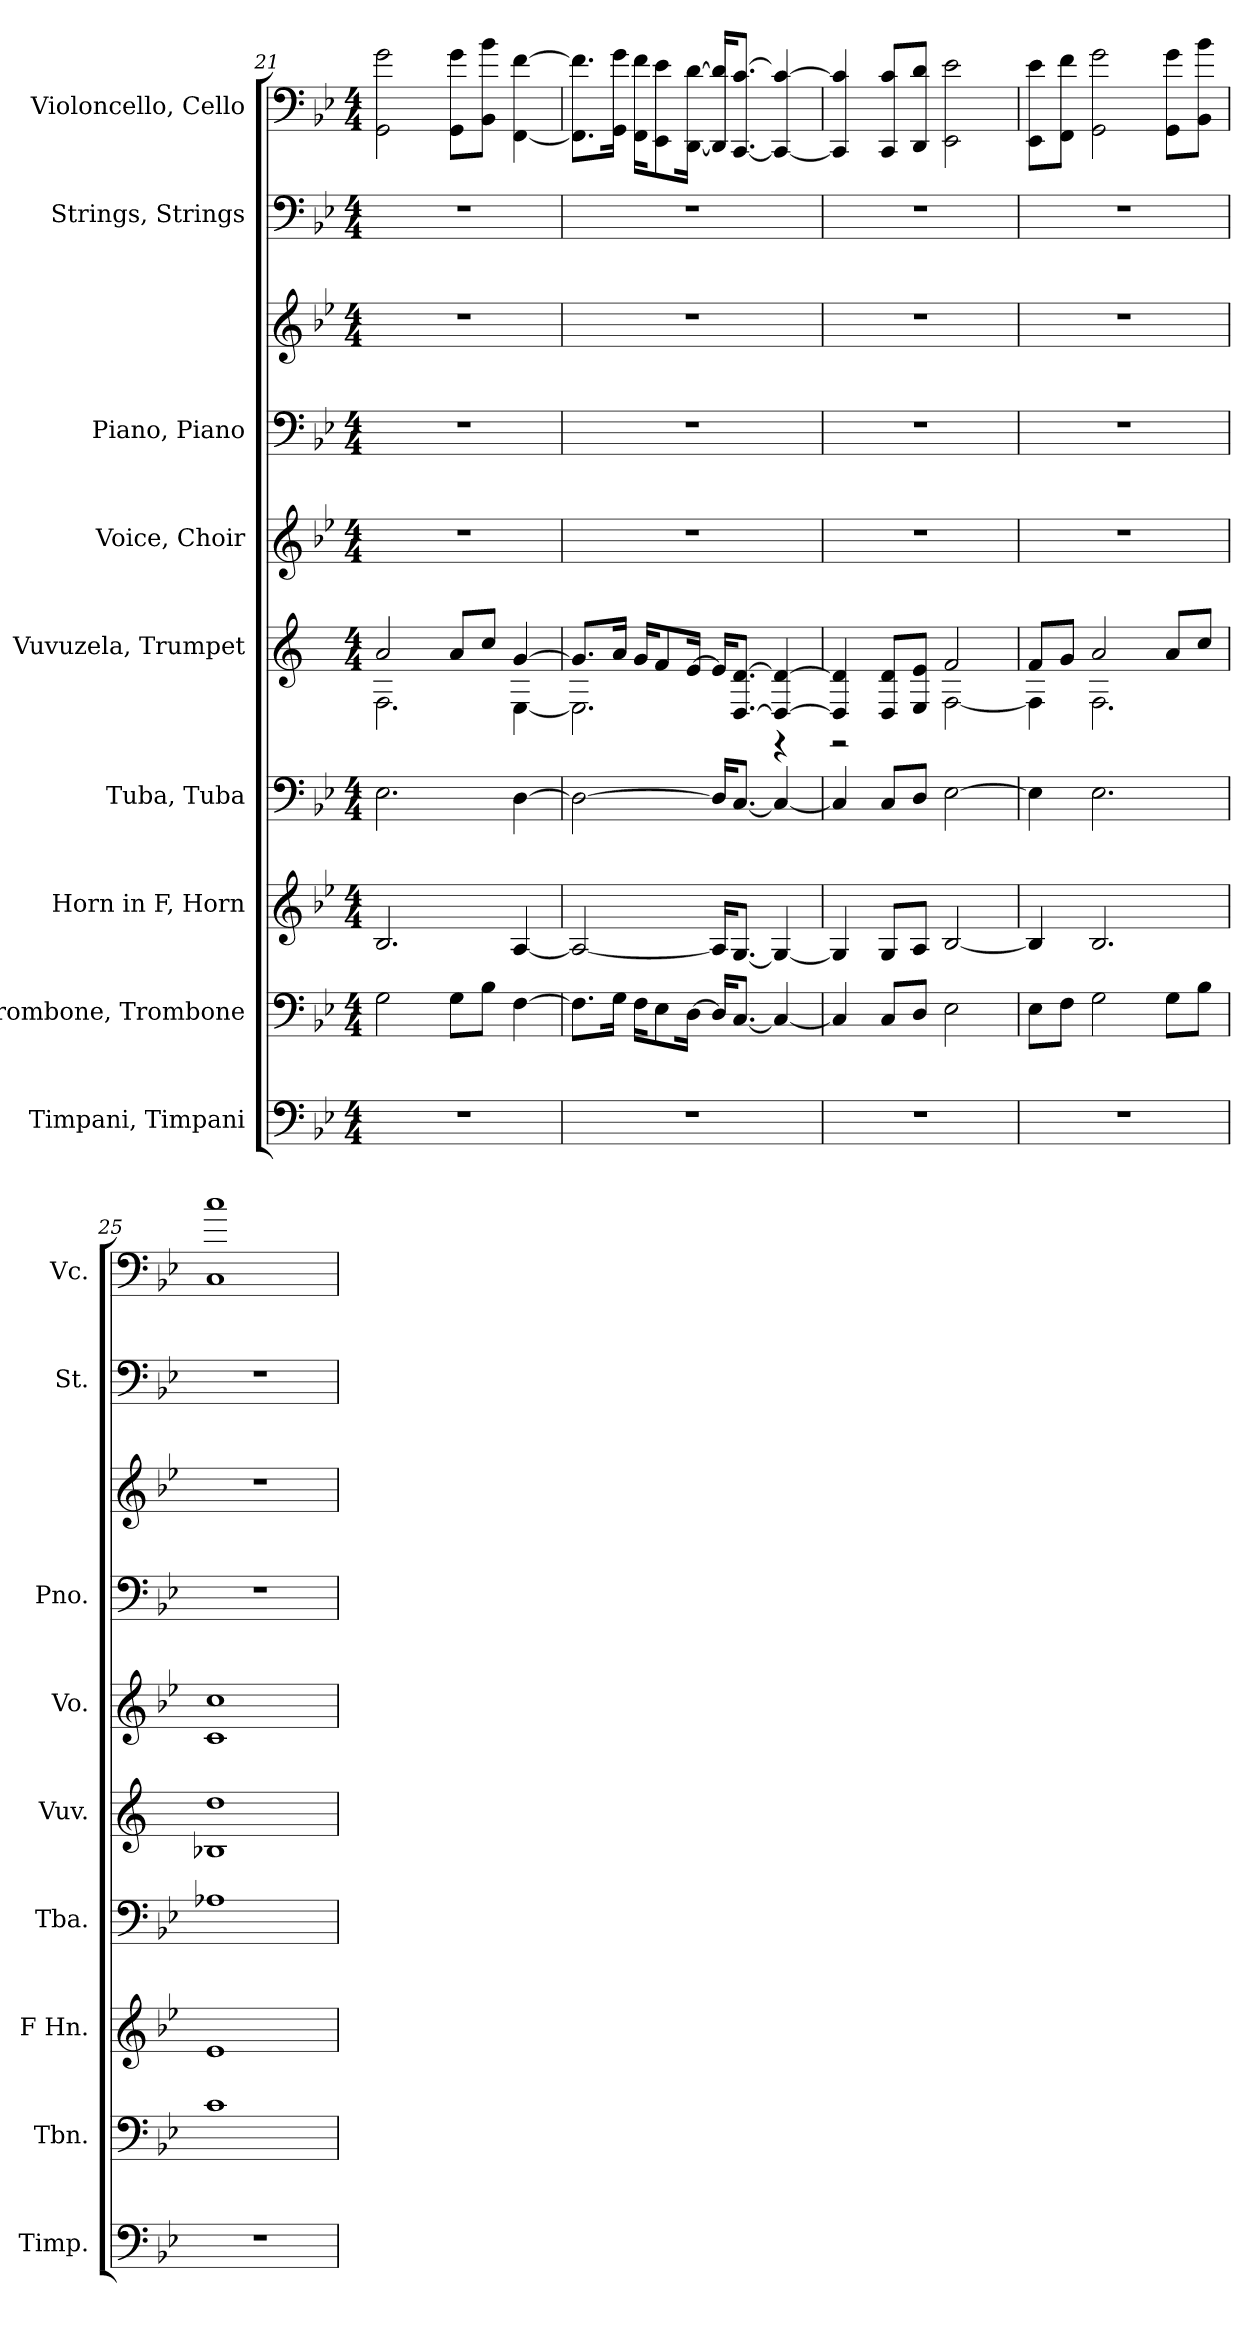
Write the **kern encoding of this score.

**kern	**kern	**kern	**kern	**kern	**kern	**kern	**kern	**kern	**kern
*part9	*part8	*part7	*part6	*part5	*part4	*part3	*part3	*part2	*part1
*staff10	*staff9	*staff8	*staff7	*staff6	*staff5	*staff4	*staff3	*staff2	*staff1
*I"Timpani, Timpani	*I"Trombone, Trombone	*I"Horn in F, Horn	*I"Tuba, Tuba	*I"Vuvuzela, Trumpet	*I"Voice, Choir	*I"Piano, Piano	*	*I"Strings, Strings	*I"Violoncello, Cello
*I'Timp.	*I'Tbn.	*I'F Hn.	*I'Tba.	*I'Vuv.	*I'Vo.	*I'Pno.	*	*I'St.	*I'Vc.
*clefF4	*clefF4	*clefG2	*clefF4	*clefG2	*clefG2	*clefF4	*clefG2	*clefF4	*clefF4
*	*	*ITrd4c7	*	*ITrd1c2	*	*	*	*	*
*k[b-e-]	*k[b-e-]	*k[b-e-a-]	*k[b-e-]	*k[b-e-]	*k[b-e-]	*k[b-e-]	*k[b-e-]	*k[b-e-]	*k[b-e-]
*M4/4	*M4/4	*M4/4	*M4/4	*M4/4	*M4/4	*M4/4	*M4/4	*M4/4	*M4/4
=21	=21	=21	=21	=21	=21	=21	=21	=21	=21
*	*	*	*	*^	*	*	*	*	*
1r	2G\	2.E-/	2.E-\	2g/	2.E-\	1r	1r	1r	1r	2GG\ 2g\
.	8G\L	.	.	8g/L	.	.	.	.	.	8GG\ 8g\L
.	8B-\J	.	.	8b-/J	.	.	.	.	.	8BB-\ 8b-\J
.	[4F\	[4D/	[4D\	[4f/	[4D\	.	.	.	.	[4FF\ [4f\
!!LO:PB:g=z
=22	=22	=22	=22	=22	=22	=22	=22	=22	=22	=22
1r	8.F\L]	2D/_	2D\_	8.f/L]	2.D\]	1r	1r	1r	1r	8.FF\] 8.f\]L
.	16G\Jk	.	.	16g/Jk	.	.	.	.	.	16GG\ 16g\Jk
.	16F\KL	.	.	16f/KL	.	.	.	.	.	16FF\ 16f\KL
.	8E-\	.	.	8e-/	.	.	.	.	.	8EE-\ 8e-\
.	[16D\Jk	.	.	[16d/Jk	.	.	.	.	.	[16DD\ [16d\Jk
.	16D/KL]	16D/KL]	16D/KL]	16d/KL]	.	.	.	.	.	16DD/] 16d/]KL
.	[8.C/J	[8.C/J	[8.C/J	[8.C/ [8.c/J	.	.	.	.	.	[8.CC/ [8.c/J
.	4C/_	4C/_	4C/_	4C/_ 4c/_	4r	.	.	.	.	4CC/_ 4c/_
=23	=23	=23	=23	=23	=23	=23	=23	=23	=23	=23
1r	4C/]	4C/]	4C/]	4C/] 4c/]	2r	1r	1r	1r	1r	4CC/] 4c/]
.	8C/L	8C/L	8C/L	8C/ 8c/L	.	.	.	.	.	8CC/ 8c/L
.	8D/J	8D/J	8D/J	8D/ 8d/J	.	.	.	.	.	8DD/ 8d/J
.	2E-\	[2E-/	[2E-\	2e-/	[2E-\	.	.	.	.	2EE-\ 2e-\
=24	=24	=24	=24	=24	=24	=24	=24	=24	=24	=24
1r	8E-\L	4E-/]	4E-\]	8e-/L	4E-\]	1r	1r	1r	1r	8EE-\ 8e-\L
.	8F\J	.	.	8f/J	.	.	.	.	.	8FF\ 8f\J
.	2G\	2.E-/	2.E-\	2g/	2.E-\	.	.	.	.	2GG\ 2g\
.	8G\L	.	.	8g/L	.	.	.	.	.	8GG\ 8g\L
.	8B-\J	.	.	8b-/J	.	.	.	.	.	8BB-\ 8b-\J
*	*	*	*	*v	*v	*	*	*	*	*
=25	=25	=25	=25	=25	=25	=25	=25	=25	=25
1r	1c	1A-	1A-X	1A-X 1cc	1c 1cc	1r	1r	1r	1C 1cc
=	=	=	=	=	=	=	=	=	=
*-	*-	*-	*-	*-	*-	*-	*-	*-	*-
